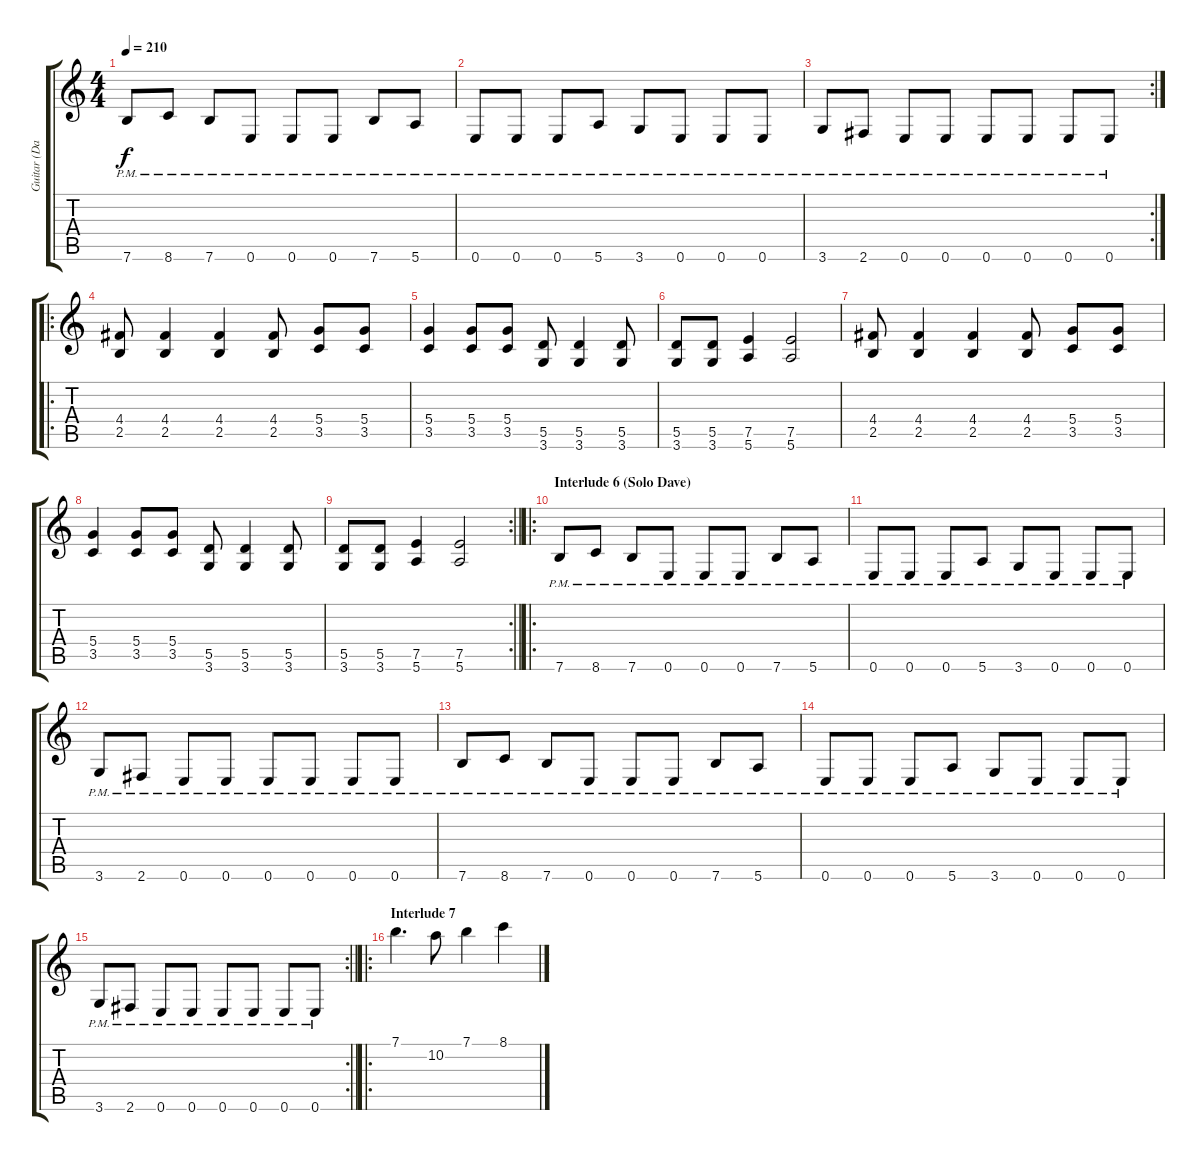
\track ("Guitar (Dave Murray)" "Guitar (Da") {instrument electricguitarjazz}
\staff {score tabs}
\tuning (E4 B3 G3 D3 A2 E2) {hide}
\ts (4 4)
\tempo 210
\clef g2
\ks c
7.6{pm}.8{dy f} 8.6{pm}.8 7.6{pm}.8 0.6{pm}.8 0.6{pm}.8 0.6{pm}.8 7.6{pm}.8 5.6{pm}.8 |
0.6{pm}.8 0.6{pm}.8 0.6{pm}.8 5.6{pm}.8 3.6{pm}.8 0.6{pm}.8 0.6{pm}.8 0.6{pm}.8 |
\rc 2
3.6{pm}.8 2.6{pm}.8 0.6{pm}.8 0.6{pm}.8 0.6{pm}.8 0.6{pm}.8 0.6{pm}.8 0.6{pm}.8 |
\ro
(4.4 2.5).8 (4.4 2.5).4 (4.4 2.5).4 (4.4 2.5).8 (5.4 3.5).8 (5.4 3.5).8 |
(5.4 3.5).4 (5.4 3.5).8 (5.4 3.5).8 (5.5 3.6).8 (5.5 3.6).4 (5.5 3.6).8 |
(5.5 3.6).8 (5.5 3.6).8 (7.5 5.6).4 (7.5 5.6).2 |
(4.4 2.5).8 (4.4 2.5).4 (4.4 2.5).4 (4.4 2.5).8 (5.4 3.5).8 (5.4 3.5).8 |
(5.4 3.5).4 (5.4 3.5).8 (5.4 3.5).8 (5.5 3.6).8 (5.5 3.6).4 (5.5 3.6).8 |
\rc 2
\barLineRight lightlight
(5.5 3.6).8 (5.5 3.6).8 (7.5 5.6).4 (7.5 5.6).2 |
\ro
\section ("" "Interlude 6 (Solo Dave)")
7.6{pm}.8 8.6{pm}.8 7.6{pm}.8 0.6{pm}.8 0.6{pm}.8 0.6{pm}.8 7.6{pm}.8 5.6{pm}.8 |
0.6{pm}.8 0.6{pm}.8 0.6{pm}.8 5.6{pm}.8 3.6{pm}.8 0.6{pm}.8 0.6{pm}.8 0.6{pm}.8 |
3.6{pm}.8 2.6{pm}.8 0.6{pm}.8 0.6{pm}.8 0.6{pm}.8 0.6{pm}.8 0.6{pm}.8 0.6{pm}.8 |
7.6{pm}.8 8.6{pm}.8 7.6{pm}.8 0.6{pm}.8 0.6{pm}.8 0.6{pm}.8 7.6{pm}.8 5.6{pm}.8 |
0.6{pm}.8 0.6{pm}.8 0.6{pm}.8 5.6{pm}.8 3.6{pm}.8 0.6{pm}.8 0.6{pm}.8 0.6{pm}.8 |
\rc 2
\barLineRight lightlight
3.6{pm}.8 2.6{pm}.8 0.6{pm}.8 0.6{pm}.8 0.6{pm}.8 0.6{pm}.8 0.6{pm}.8 0.6{pm}.8 |
\ro
\section ("" "Interlude 7")
7.1.4{d} 10.2.8 7.1.4 8.1.4
